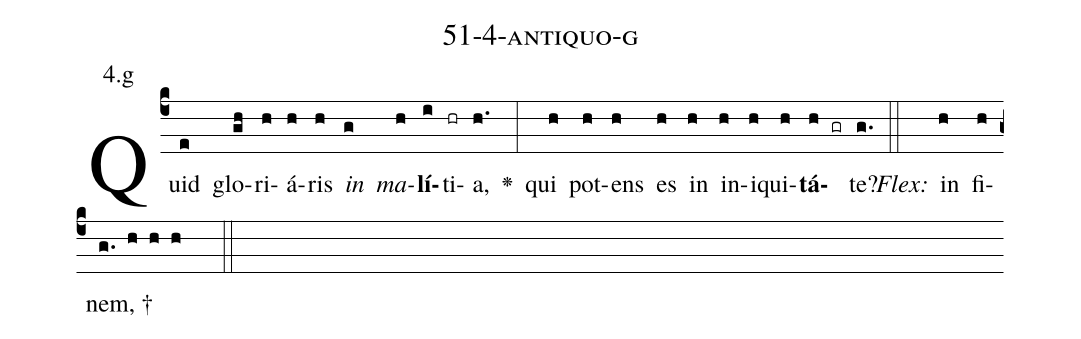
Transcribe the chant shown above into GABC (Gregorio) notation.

name: 51-4-antiquo-g;
annotation: 4.g;
%%
(c4)Quid(e) glo(gh)ri(h)á(h)ris(h) <i>in</i>(g) <i>ma</i>(h)<b>lí</b>(i)ti(hr)a,(h.) <v>\greheightstar</v>(:) qui(h) pot(h)ens(h) es(h) in(h) in(h)i(h)qui(h)<b>tá</b>(h gr)te?(g.) (::)
<i>Flex:</i>()  in(h) fi(h)nem, †(g. h h h  ::)

%E(h) u(h) o(h) u(h) a(h) e.(g.) (::)
